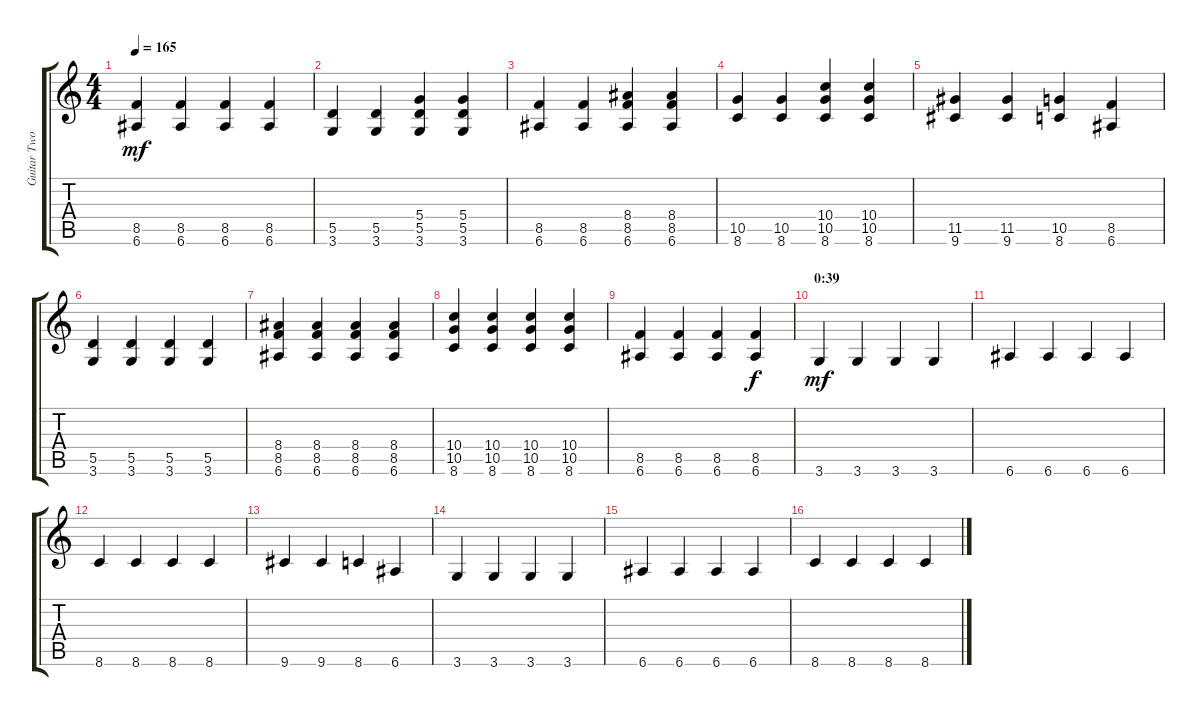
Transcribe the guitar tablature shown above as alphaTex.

\track ("Guitar Two" "Guitar Two") {instrument overdrivenguitar}
\staff {score tabs}
\tuning (E4 B3 G3 D3 A2 E2) {hide}
\ts (4 4)
\tempo 165
\clef g2
\ks c
(8.5 6.6).4{dy mf} (8.5 6.6).4 (8.5 6.6).4 (8.5 6.6).4 |
(5.5 3.6).4 (5.5 3.6).4 (5.4 5.5 3.6).4 (5.4 5.5 3.6).4 |
(8.5 6.6).4 (8.5 6.6).4 (8.4 8.5 6.6).4 (8.4 8.5 6.6).4 |
(10.5 8.6).4 (10.5 8.6).4 (10.4 10.5 8.6).4 (10.4 10.5 8.6).4 |
(11.5 9.6).4 (11.5 9.6).4 (10.5 8.6).4 (8.5 6.6).4 |
(5.5 3.6).4 (5.5 3.6).4 (5.5 3.6).4 (5.5 3.6).4 |
(8.4 8.5 6.6).4 (8.4 8.5 6.6).4 (8.4 8.5 6.6).4 (8.4 8.5 6.6).4 |
(10.4 10.5 8.6).4 (10.4 10.5 8.6).4 (10.4 10.5 8.6).4 (10.4 10.5 8.6).4 |
(8.5 6.6).4 (8.5 6.6).4 (8.5 6.6).4 (8.5 6.6).4{dy f} |
\section ("" "0:39")
3.6.4{dy mf} 3.6.4 3.6.4 3.6.4 |
6.6.4 6.6.4 6.6.4 6.6.4 |
8.6.4 8.6.4 8.6.4 8.6.4 |
9.6.4 9.6.4 8.6.4 6.6.4 |
3.6.4 3.6.4 3.6.4 3.6.4 |
6.6.4 6.6.4 6.6.4 6.6.4 |
8.6.4 8.6.4 8.6.4 8.6.4
